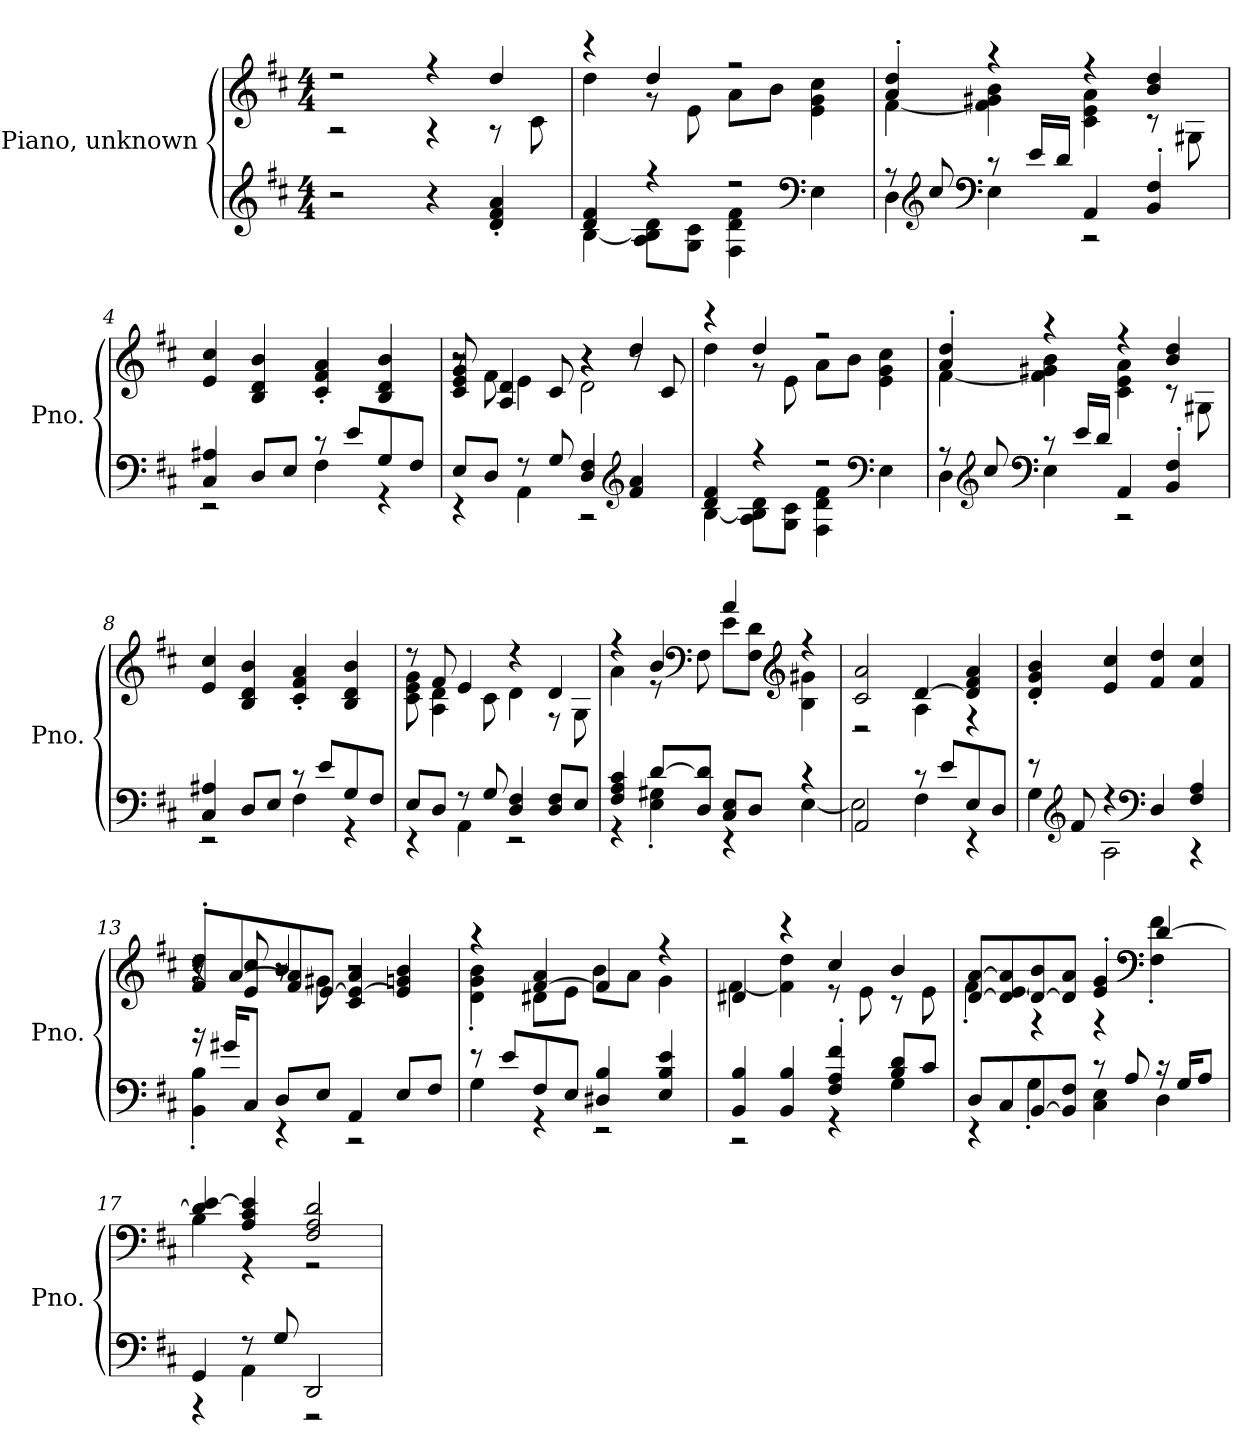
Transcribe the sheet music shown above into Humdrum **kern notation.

**kern	**kern
*part1	*part1
*staff2	*staff1
*I"Piano, unknown	*
*I'Pno.	*
*clefG2	*clefG2
*k[f#c#]	*k[f#c#]
*M4/4	*M4/4
*MM120	*MM120
=1	=1
*	*^
2r	2r	2r
4r	4r	4r
4d/' 4f#/' 4a/'	4dd/	8r
.	.	8c#\
=2	=2	=2
*^	*	*
4d/ 4f#/	[4B\	4r	4dd\
4r	8A\ 8B\] 8d\L	4dd/	8r
.	8G\ 8c#\J	.	8e\
2r	4F#\ 4d\ 4f#\	2r	8a\L
.	.	.	8b\J
*clefF4	*	*	*
.	4E\	.	4e\ 4g\ 4cc#\
=3	=3	=3	=3
8r	4D\	4a/' 4dd/'	[4f#\
*clefG2	*	*	*
8cc#/	.	.	.
*clefF4	*	*	*
8r	4E\	4r	4f#\] 4g#X\ 4b\
16e/LL	.	.	.
16d/JJ	.	.	.
4AA/	2r	4r	4c#\ 4e\ 4a\
4BB/' 4F#/'	.	4b/ 4dd/	8r
.	.	.	8G#X\
*	*	*v	*v
=4	=4	=4
4C#/ 4A#X/	2r	4e/ 4cc#/
8D/L	.	4B/ 4d/ 4b/
8E/J	.	.
8r	4F#\	4c#/' 4f#/' 4a/'
8e/L	.	.
8G/	4r	4B/ 4d/ 4b/
8F#/J	.	.
!!LO:LB:g=z
=5	=5	=5
*	*	*^
*	*	*	*^
8E/L	4r	2r	8r	8c#/ 8e/ 8g/
8D/J	.	.	8f#\	4A/ 4d/
8r	4AA\	.	4e\	.
8G/	.	.	.	8c#/
4D/ 4F#/	2r	4r	2d\	4r
*clefG2	*	*	*	*
4f#/ 4a/	.	4dd/	.	8r
.	.	.	.	8c#/
*	*	*	*v	*v
=6	=6	=6	=6
4d/ 4f#/	[4B\	4r	4dd\
4r	8A\ 8B\] 8d\L	4dd/	8r
.	8G\ 8c#\J	.	8e\
2r	4F#\ 4d\ 4f#\	2r	8a\L
.	.	.	8b\J
*clefF4	*	*	*
.	4E\	.	4e\ 4g\ 4cc#\
=7	=7	=7	=7
8r	4D\	4a/' 4dd/'	[4f#\
*clefG2	*	*	*
8cc#/	.	.	.
*clefF4	*	*	*
8r	4E\	4r	4f#\] 4g#X\ 4b\
16e/LL	.	.	.
16d/JJ	.	.	.
4AA/	2r	4r	4c#\ 4e\ 4a\
4BB/' 4F#/'	.	4b/ 4dd/	8r
.	.	.	8G#X\
*	*	*v	*v
=8	=8	=8
4C#/ 4A#X/	2r	4e/ 4cc#/
8D/L	.	4B/ 4d/ 4b/
8E/J	.	.
8r	4F#\	4c#/' 4f#/' 4a/'
8e/L	.	.
8G/	4r	4B/ 4d/ 4b/
8F#/J	.	.
!!LO:LB:g=z
=9	=9	=9
*	*	*^
8E/L	4r	8r	8c#\ 8e\ 8g\
8D/J	.	8f#/	4A\ 4d\
8r	4AA\	4e/	.
8G/	.	.	8c#\
4D/ 4F#/	2r	4r	4d\
8D/ 8F#/L	.	4d/	8r
8E/J	.	.	8G\
=10	=10	=10	=10
4F#/ 4A/ 4c#/	4r	4r	4a\
[8d/L	4E\' 4G#X\'	4b/	8r
*	*	*clefF4	*
8D/ 8d/]J	.	.	8F#\
8C#/ 8E/L	4r	4a/	8e\L
8D/J	.	.	8F#\ 8d\J
*	*	*clefG2	*
4r	[4E\	4r	4B\ 4g#X\
=11	=11	=11	=11
2AA/	2E\]	2c#/ 2a/	2r
8r	4F#\	[4d/	4A\
8e/L	.	.	.
8E/	4r	4d/] 4f#/ 4a/	4r
8D/J	.	.	.
*	*	*v	*v
=12	=12	=12
8r	4G\	4d/' 4g/' 4b/'
*clefG2	*	*
8f#/	.	.
4r	2A\	4e/ 4cc#/
*clefF4	*	*
4D/	.	4f#/ 4dd/
4F#/ 4A/	4r	4f#/ 4cc#/
!!LO:LB:g=z
=13	=13	=13
*	*	*^
*	*	*	*^
16r	4BB\' 4B\'	8r	4r	8f#/' 8dd/'L
16g#X/KL	.	.	.	.
8C#/J	.	8e/ 8cc#/	.	[8a/
8D/L	4r	4b/	8r	8f#/ 8a/]
8E/J	.	.	8g#X\	[8e/J
4AA/	2r	2r	2r	4c#/ 4e/_ 4a/
8E/L	.	.	.	4e/] 4gn/ 4b/
8F#/J	.	.	.	.
*	*	*	*v	*v
=14	=14	=14	=14
8r	4G\	4r	4d\' 4g\' 4b\'
8e/L	.	.	.
8F#/	4r	[4f#/ 4a/	8d#X\L
8E/J	.	.	8e\J
4D#X/ 4B/	2r	4f#/]	8b\L
.	.	.	8a\J
4E/ 4B/ 4e/	.	4r	4g\
=15	=15	=15	=15
4BB/ 4B/	2r	4d#X/	[4f#\
4BB/ 4B/	.	4r	4f#\] 4dd\
4F#/' 4A/' 4f#/'	4r	4cc#/	8r
.	.	.	8e\
8B/ 8d/L	4G\	4b/	8r
8c#/J	.	.	8e\
!!LO:LB:g=z	!!
=16	=16	=16	=16
8D/L	4r	[8d/ [8a/L	4f#'\
8C#/	.	8d/_ 8e/ 8a/]	.
[8BB/	4G'\	8d/_ 8b/	4r
8BB/] 8F#/J	.	8d/] 8a/J	.
8r	4C#\ 4E\	4e/' 4g/'	4r
8A/	.	.	.
*	*	*clefF4	*
16r	4D\	[4d/	4F#\' 4f#\'
16G/KL	.	.	.
8A/J	.	.	.
=17	=17	=17	=17
4GG/	4r	4d/] [4e/	4B\
8r	4AA\	4A/ 4c#/ 4e/]	4r
8G/	.	.	.
2DD/	2r	2F#/ 2A/ 2d/	2r
*v	*v	*	*
*	*v	*v
=	=
*-	*-
